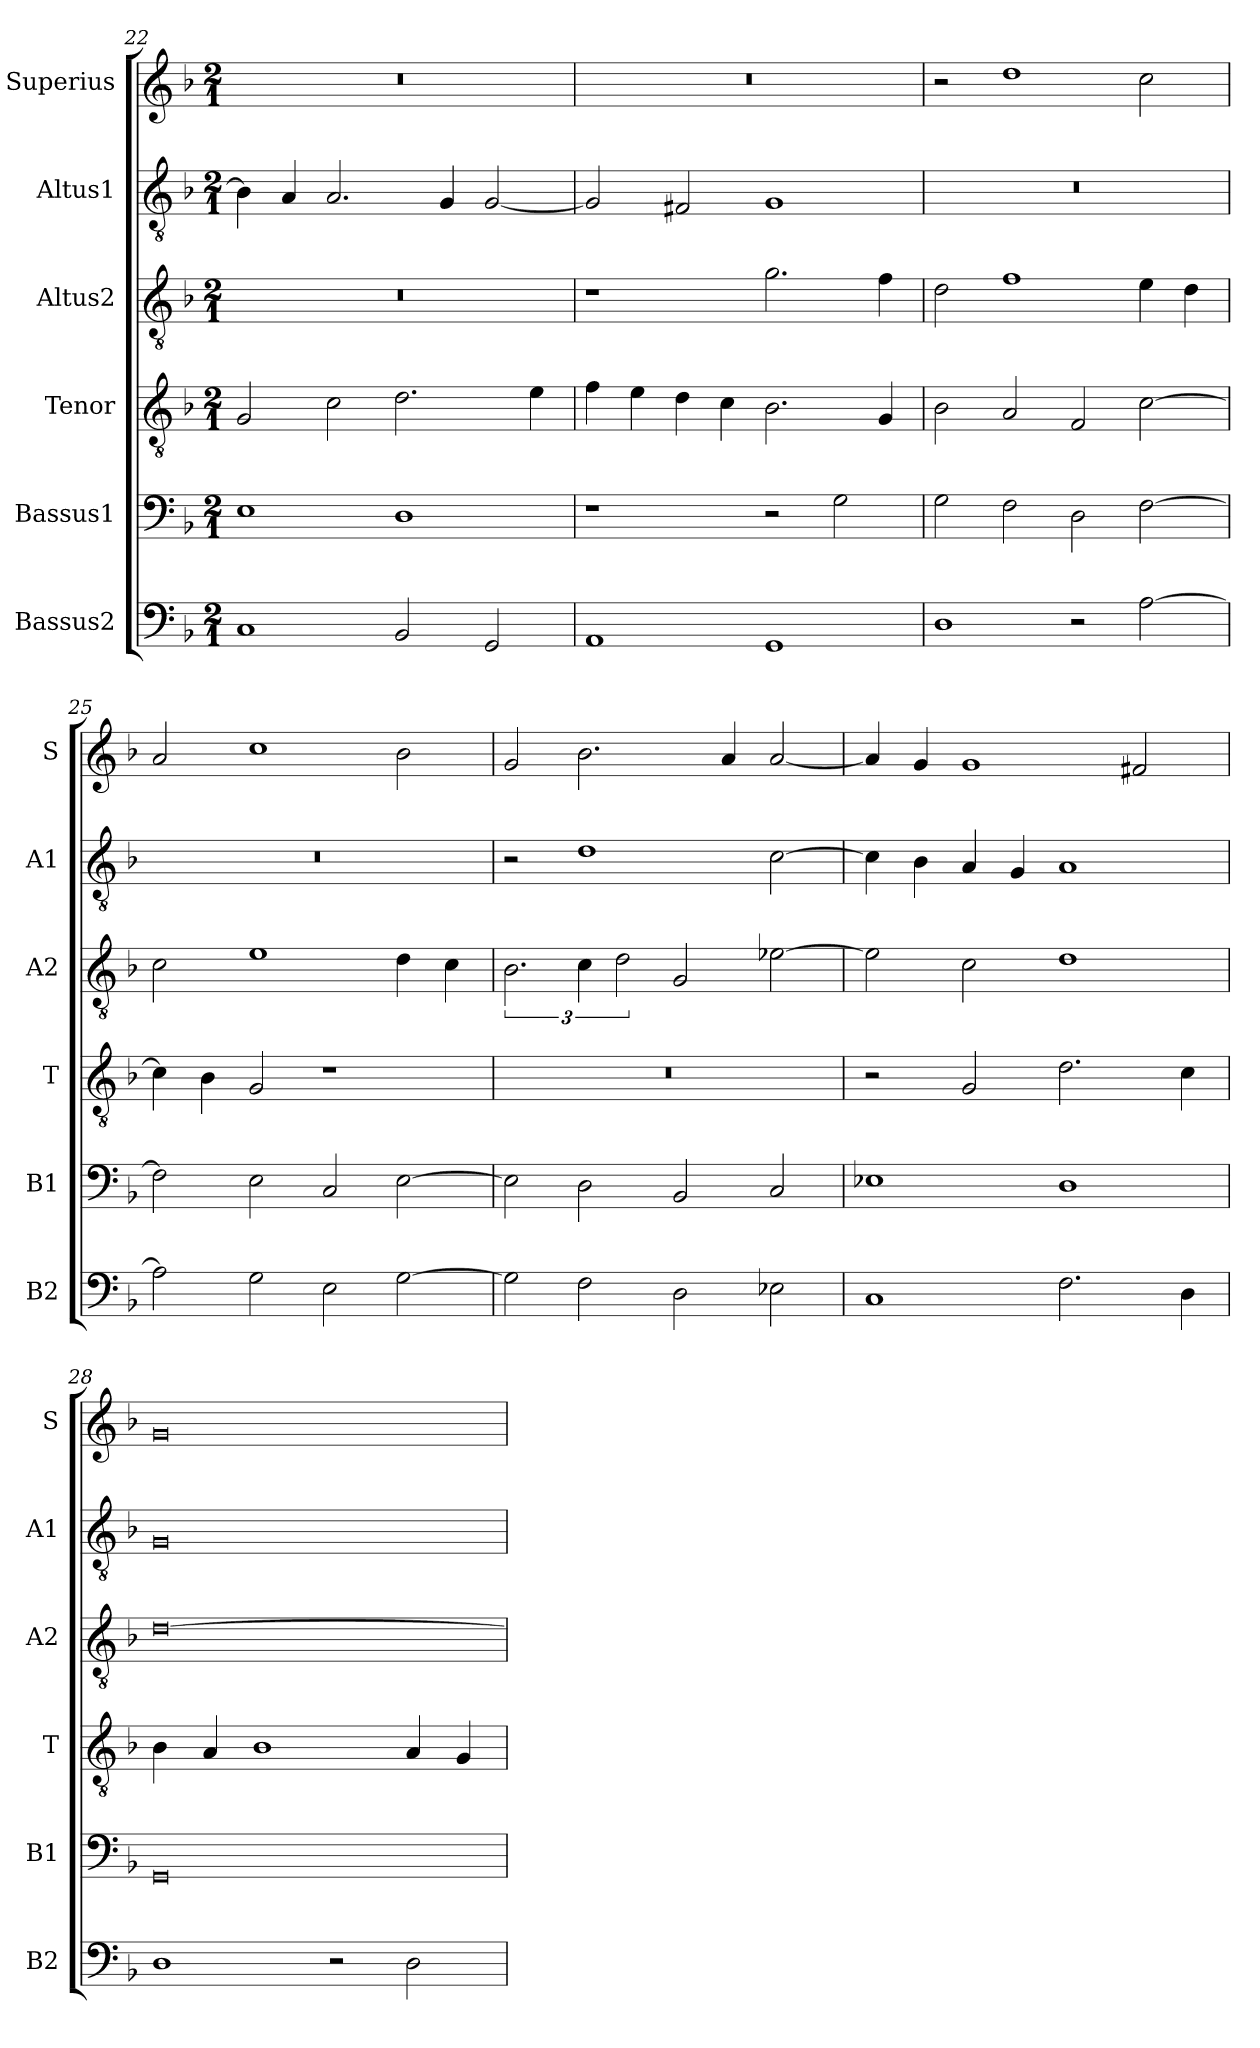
**kern	**kern	**kern	**kern	**kern	**kern
*part6	*part5	*part4	*part3	*part2	*part1
*staff6	*staff5	*staff4	*staff3	*staff2	*staff1
*I"Bassus2	*I"Bassus1	*I"Tenor	*I"Altus2	*I"Altus1	*I"Superius
*I'B2	*I'B1	*I'T	*I'A2	*I'A1	*I'S
*clefF4	*clefF4	*clefGv2	*clefGv2	*clefGv2	*clefG2
*k[b-]	*k[b-]	*k[b-]	*k[b-]	*k[b-]	*k[b-]
*M2/1	*M2/1	*M2/1	*M2/1	*M2/1	*M2/1
=22	=22	=22	=22	=22	=22
1C	1E	2G/	0r	4B-\]	0r
.	.	.	.	4A/	.
.	.	2c\	.	2.A/	.
2BB-/	1D	2.d\	.	.	.
.	.	.	.	4G/	.
2GG/	.	.	.	[2G/	.
.	.	4e\	.	.	.
=23	=23	=23	=23	=23	=23
1AA	1r	4f\	1r	2G/]	0r
.	.	4e\	.	.	.
.	.	4d\	.	2F#X/	.
.	.	4c\	.	.	.
1GG	2r	2.B-\	2.g\	1G	.
.	2G\	.	.	.	.
.	.	4G/	4f\	.	.
=24	=24	=24	=24	=24	=24
1D	2G\	2B-\	2d\	0r	2r
.	2F\	2A/	1f	.	1dd
2r	2D\	2F/	.	.	.
[2A\	[2F\	[2c\	4e\	.	2cc\
.	.	.	4d\	.	.
=25	=25	=25	=25	=25	=25
2A\]	2F\]	4c\]	2c\	0r	2a/
.	.	4B-\	.	.	.
2G\	2E\	2G/	1e	.	1cc
2E\	2C/	1r	.	.	.
[2G\	[2E\	.	4d\	.	2b-\
.	.	.	4c\	.	.
=26	=26	=26	=26	=26	=26
2G\]	2E\]	0r	3.B-\	2r	2g/
2F\	2D\	.	6c\	1d	2.b-\
.	.	.	3d\	.	.
2D\	2BB-/	.	2G/	.	.
.	.	.	.	.	4a/
2E-X\	2C/	.	[2e-X\	[2c\	[2a/
=27	=27	=27	=27	=27	=27
1C	1E-X	2r	2e-\]	4c\]	4a/]
.	.	.	.	4B-\	4g/
.	.	2G/	2c\	4A/	1g
.	.	.	.	4G/	.
2.F\	1D	2.d\	1d	1A	.
.	.	.	.	.	2f#X/
4D\	.	4c\	.	.	.
=28	=28	=28	=28	=28	=28
1D	0GG	4B-\	[0d	0G	0g
.	.	4A/	.	.	.
.	.	1B-	.	.	.
2r	.	.	.	.	.
2D\	.	4A/	.	.	.
.	.	4G/	.	.	.
=	=	=	=	=	=
*-	*-	*-	*-	*-	*-
